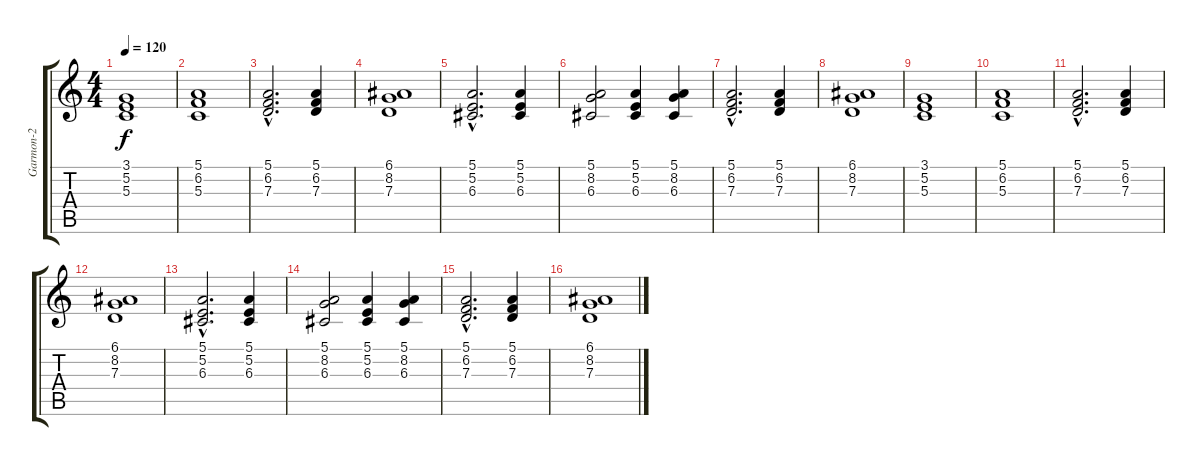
\track ("Garmon-2" "Garmon-2") {instrument fx5brightness}
\staff {score tabs}
\tuning (E4 B3 G3 D3 A2 E2) {hide}
\ts (4 4)
\tempo 120
\clef g2
\ks c
(3.1 5.2 5.3).1{dy f} |
(5.1 6.2 5.3).1 |
(5.1{hac} 6.2{hac} 7.3{hac}).2{d} (5.1 6.2 7.3).4 |
(6.1 8.2 7.3).1 |
(5.1{hac} 5.2{hac} 6.3{hac}).2{d} (5.1 5.2 6.3).4 |
(5.1 8.2 6.3).2 (5.1 5.2 6.3).4 (5.1 8.2 6.3).4 |
(5.1{hac} 6.2{hac} 7.3{hac}).2{d} (5.1 6.2 7.3).4 |
(6.1 8.2 7.3).1 |
(3.1 5.2 5.3).1 |
(5.1 6.2 5.3).1 |
(5.1{hac} 6.2{hac} 7.3{hac}).2{d} (5.1 6.2 7.3).4 |
(6.1 8.2 7.3).1 |
(5.1{hac} 5.2{hac} 6.3{hac}).2{d} (5.1 5.2 6.3).4 |
(5.1 8.2 6.3).2 (5.1 5.2 6.3).4 (5.1 8.2 6.3).4 |
(5.1{hac} 6.2{hac} 7.3{hac}).2{d} (5.1 6.2 7.3).4 |
(6.1 8.2 7.3).1
